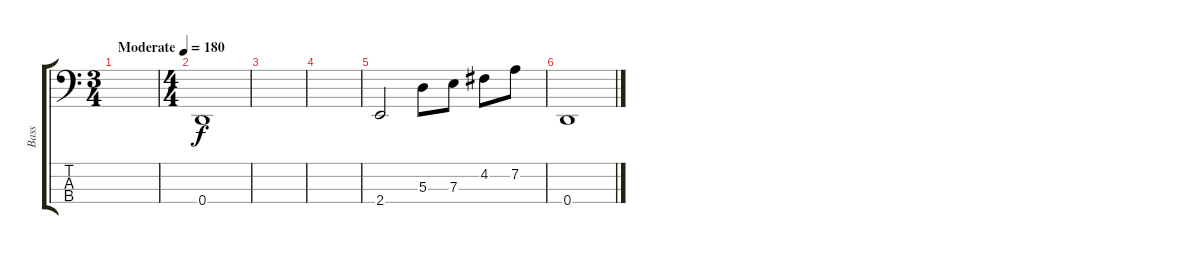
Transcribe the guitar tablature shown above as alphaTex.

\track ("Bass" "Bass") {instrument electricbasspick}
\staff {score tabs}
\tuning (G2 D2 A1 D1) {hide}
\ts (3 4)
\tempo (180 "Moderate")
\clef f4
\ks c
|
\ts (4 4)
0.4.1 |
|
|
2.4.2 5.3.8 7.3.8 4.2.8 7.2.8 |
0.4.1
